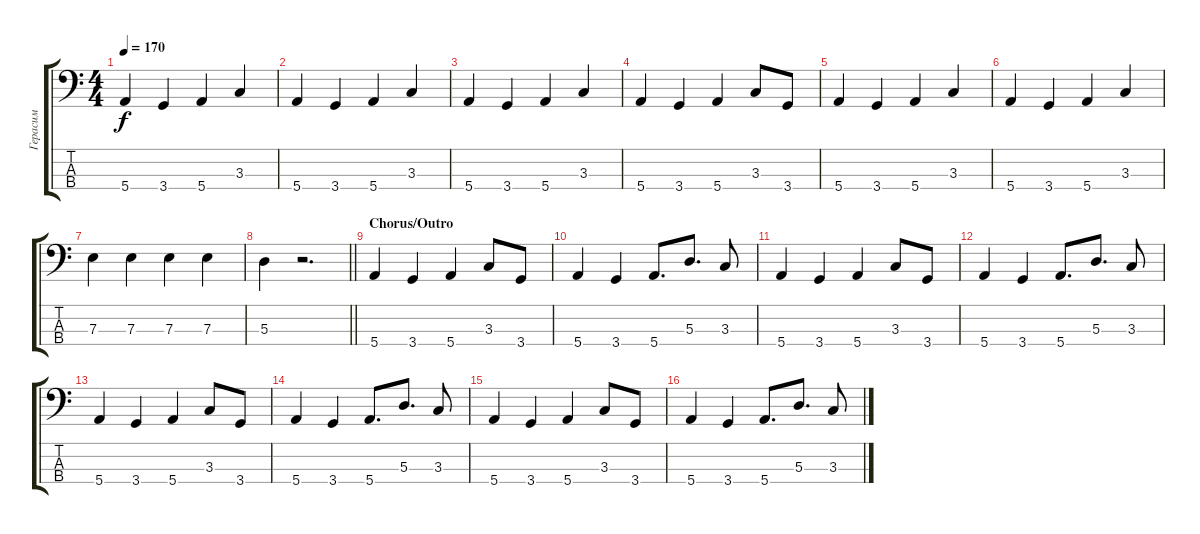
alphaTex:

\track ("Герасим" "Герасим") {instrument electricbasspick}
\staff {score tabs}
\tuning (G2 D2 A1 E1) {hide}
\ts (4 4)
\tempo 170
\clef f4
\ks c
5.4.4{dy f} 3.4.4 5.4.4 3.3.4 |
5.4.4 3.4.4 5.4.4 3.3.4 |
5.4.4 3.4.4 5.4.4 3.3.4 |
5.4.4 3.4.4 5.4.4 3.3.8 3.4.8 |
5.4.4 3.4.4 5.4.4 3.3.4 |
5.4.4 3.4.4 5.4.4 3.3.4 |
7.3.4 7.3.4 7.3.4 7.3.4 |
\barLineRight lightlight
5.3.4 r.2{d} |
\section ("" "Chorus/Outro")
5.4.4 3.4.4 5.4.4 3.3.8 3.4.8 |
5.4.4 3.4.4 5.4.8{d} 5.3.8{d} 3.3.8 |
5.4.4 3.4.4 5.4.4 3.3.8 3.4.8 |
5.4.4 3.4.4 5.4.8{d} 5.3.8{d} 3.3.8 |
5.4.4 3.4.4 5.4.4 3.3.8 3.4.8 |
5.4.4 3.4.4 5.4.8{d} 5.3.8{d} 3.3.8 |
5.4.4 3.4.4 5.4.4 3.3.8 3.4.8 |
5.4.4 3.4.4 5.4.8{d} 5.3.8{d} 3.3.8
